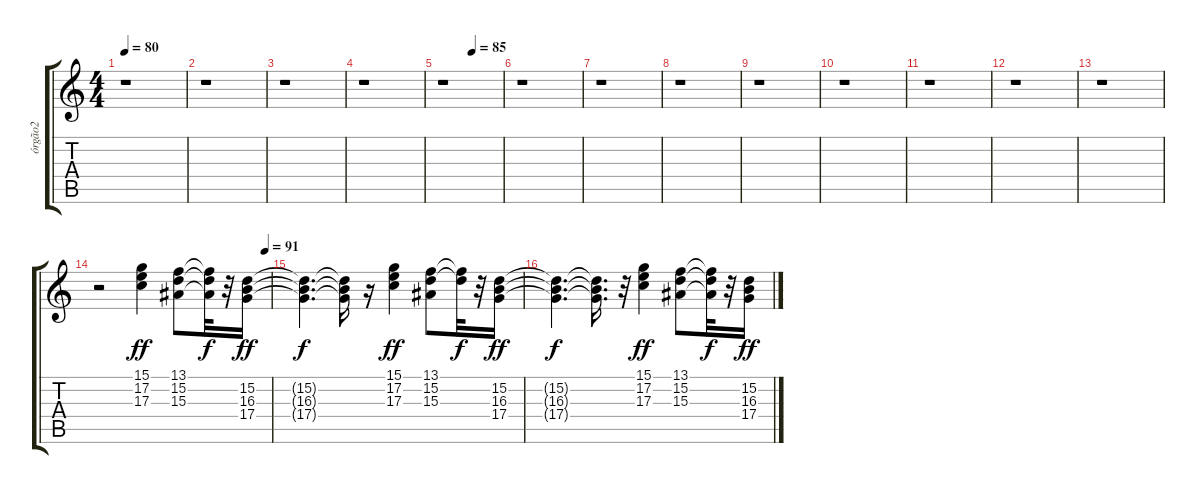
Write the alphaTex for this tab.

\track ("órgão2" "órgão2") {instrument pad4choir}
\staff {score tabs}
\tuning (E4 B3 G3 D3 A2 E2) {hide}
\ts (4 4)
\tempo 80
\clef g2
\ks c
r.1{dy f} |
r.1 |
r.1 |
r.1 |
\tempo (85 0.5)
r.1 |
r.1 |
r.1 |
r.1 |
r.1 |
r.1 |
r.1 |
r.1 |
r.1 |
\tempo (91 0.96875)
r.2 (15.1 17.2 17.3).4{dy ff} (13.1 15.2 15.3).8 (13.1{t} 15.2{t} 15.3{t}).32{dy f} r.32 (15.2 16.3 17.4).16{dy ff} |
(15.2{t} 16.3{t} 17.4{t}).4{d dy f} (15.2{t} 16.3{t} 17.4{t}).16 r.16 (15.1 17.2 17.3).4{dy ff} (13.1 15.2 15.3).8 (13.1{t} 15.2{t}).32{dy f} r.32 (15.2 16.3 17.4).16{dy ff} |
(15.2{t} 16.3{t} 17.4{t}).4{d dy f} (15.2{t} 16.3{t} 17.4{t}).16{d} r.32 (15.1 17.2 17.3).4{dy ff} (13.1 15.2 15.3).8 (13.1{t} 15.2{t} 15.3{t}).32{dy f} r.32 (15.2 16.3 17.4).16{dy ff}
